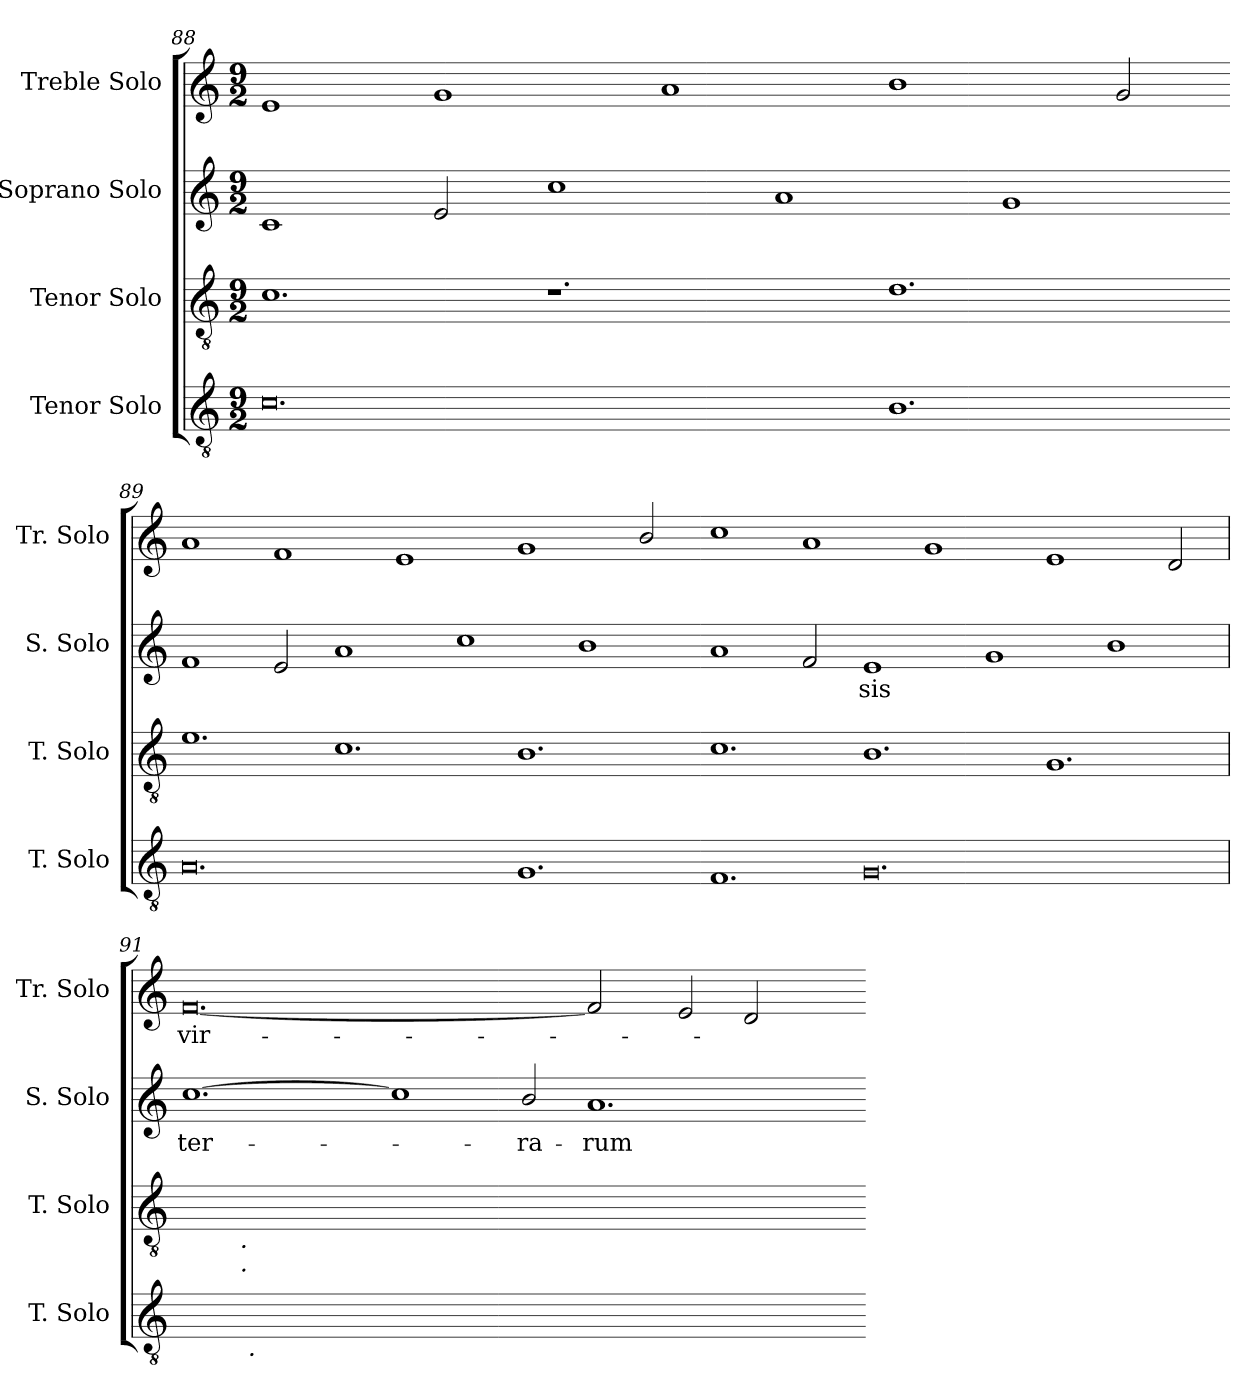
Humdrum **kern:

**kern	**kern	**kern	**text	**kern	**text
*part4	*part3	*part2	*part2	*part1	*part1
*staff4	*staff3	*staff2	*staff2	*staff1	*staff1
*I"Tenor Solo	*I"Tenor Solo	*I"Soprano Solo	*	*I"Treble Solo	*
*I'T. Solo	*I'T. Solo	*I'S. Solo	*	*I'Tr. Solo	*
!!LO:LB:g=z
*clefGv2	*clefGv2	*clefG2	*	*clefG2	*
*ITrd7c12	*ITrd7c12	*	*	*	*
*k[]	*k[]	*k[]	*	*k[]	*
*C:	*C:	*C:	*	*C:	*
*M9/2	*M9/2	*M9/2	*	*M9/2	*
=88	=88	=88	=88	=88	=88
0.Ci	1.Ci	1ci	.	1ei	.
.	.	2ei/	.	1gi	.
.	1.r	1cci	.	.	.
.	.	.	.	1ai	.
.	.	1ai	.	.	.
1.BBi	1.Di	.	.	1bi	.
.	.	1gi	.	.	.
.	.	.	.	2gi/	.
=89-	=89-	=89-	=89-	=89-	=89-
0.AAi	1.Ei	1fi	.	1ai	.
.	.	2ei/	.	1fi	.
.	1.Ci	1ai	.	.	.
.	.	.	.	1ei	.
.	.	1cci	.	.	.
1.GGi	1.BBi	.	.	1gi	.
.	.	1bi	.	.	.
.	.	.	.	2bi/	.
=90-	=90-	=90-	=90-	=90-	=90-
1.FFi	1.Ci	1ai	.	1cci	.
.	.	2fi/	.	1ai	.
!	!	!	!LO:LY:b:color=#000000	!	!
0.GGi	1.BBi	1ei	-sis	.	.
.	.	.	.	1gi	.
.	.	1gi	.	.	.
.	1.GGi	.	.	1ei	.
.	.	1bi	.	.	.
.	.	.	.	2di/	.
!!LO:LB:g=z
=91	=91	=91	=91	=91	=91
!	!	!	!LO:LY:b:color=#000000	!	!
!	!	!	!	!	!LO:LY:b:color=#000000
*^	*^	*	*	*	*
0.ryy	4ryy	[<0.AAiyy	4ryy	[>1.cci	ter-	[<0.fi	vir-
.	32ryy	.	32ryy	.	.	.	.
.	128ryy	.	512.ryy	.	.	.	.
!	!	!	!LO:TX:b:i:t=.	!	!	!	!
!	!	!	!LO:TX:b:i:t=.	!	!	!	!
.	.	.	1ryy	.	.	.	.
.	256ryy	.	.	.	.	.	.
.	1024ryy	.	.	.	.	.	.
!	!LO:TX:b:i:t=.	!	!	!	!	!	!
.	1ryy	.	.	.	.	.	.
.	.	.	1ryy	.	.	.	.
.	1ryy	.	.	.	.	.	.
.	.	.	.	1cci]	.	.	.
.	.	.	1ryy	.	.	.	.
.	1ryy	.	.	.	.	.	.
!	!	!	!	!	!LO:LY:b:color=#000000	!	!
.	.	.	.	2bi/	-ra-	.	.
!	!	!	!	!	!LO:LY:b:color=#000000	!	!
1.FFiyy	.	1.AAiyy]	.	1.ai	-rum	2fi/]	.
.	.	.	1ryy	.	.	.	.
.	1ryy	.	.	.	.	.	.
.	.	.	.	.	.	2ei/	.
.	.	.	.	.	.	2di/	.
.	.	.	8ryy	.	.	.	.
.	8ryy	.	.	.	.	.	.
.	.	.	16ryy	.	.	.	.
.	16ryy	.	.	.	.	.	.
.	.	.	64ryy	.	.	.	.
.	64ryy	.	.	.	.	.	.
.	.	.	128ryy	.	.	.	.
.	.	.	256ryy	.	.	.	.
.	512.ryy	.	.	.	.	.	.
.	.	.	1024ryy	.	.	.	.
*v	*v	*	*	*	*	*	*
*	*v	*v	*	*	*	*
=-	=-	=-	=-	=-	=-
*-	*-	*-	*-	*-	*-
